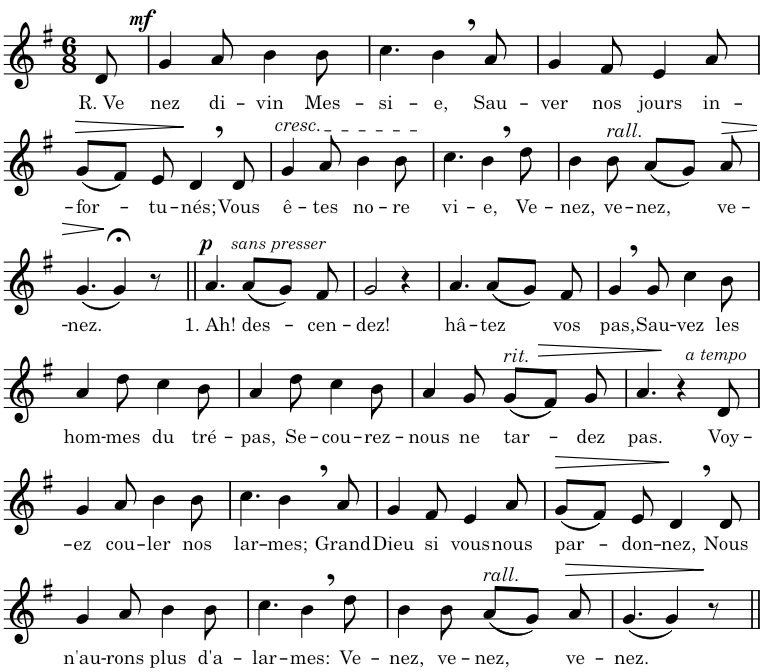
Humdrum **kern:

**kern	**text	**dynam
*part1	*part1	*part1
*staff1	*staff1	*staff1
*I"1	*	*
*clefG2	*	*
*k[f#]	*	*
*M6/8	*	*
=1	=1	=1
!	!LO:LY:b	!
8d/	R. Ve	.
=2	=2	=2
!	!LO:LY:b	!LO:DY:a
4g/	nez	mf
!	!LO:LY:b	!
8a/	di-	.
!	!LO:LY:b	!
4b\	-vin	.
!	!LO:LY:b	!
8b\	Mes-	.
=3	=3	=3
!	!LO:LY:b	!
4.cc\	-si-	.
!	!LO:LY:b	!
4b,\	-e,	.
!	!LO:LY:b	!
8a/	Sau-	.
=4	=4	=4
!	!LO:LY:b	!
4g/	-ver	.
!	!LO:LY:b	!
8f#/	nos	.
!	!LO:LY:b	!
4e/	jours	.
!	!LO:LY:b	!
8a/	in-	.
!!LO:LB:g=z
=5	=5	=5
!	!LO:LY:b	!LO:HP:b
(8g/L	for-	>
8f#/J)	.	.
!	!LO:LY:b	!
8e/	-tu-	.
!	!LO:LY:b	!
4d,/	-nés;	.
!	!LO:LY:b	!
8d/	Vous	]
=6	=6	=6
!LO:TX:a:i:t=cresc.	!	!
!	!LO:LY:b	!
4g/	ê-	.
!	!LO:LY:b	!
8a/	-tes	.
!	!LO:LY:b	!
4b\	no-	.
!	!LO:LY:b	!
8b\	-re	.
=7	=7	=7
!	!LO:LY:b	!
4.cc\	vi-	.
!	!LO:LY:b	!
4b,\	-e,	.
!	!LO:LY:b	!
8dd\	Ve-	.
=8	=8	=8
!	!LO:LY:b	!
4b\	-nez,	.
!LO:TX:a:i:t=rall.	!	!
!	!LO:LY:b	!
8b\	ve-	.
!	!LO:LY:b	!
(8a/L	-nez,	.
8g/J)	.	.
!	!LO:LY:b	!LO:HP:b
8a/	ve-	>
!!LO:LB:g=z
=9	=9	=9
!	!LO:LY:b	!
(4.g;</	-nez.	.
4g/)	.	]
8r	.	.
=10||	=10||	=10||
!	!LO:LY:b	!LO:DY:a
!	!	!LO:DY:n=1:a
4.a/	1. Ah!	p other-dynamics
!	!LO:LY:b	!
(8a/L	des-	.
8g/J)	.	.
!	!LO:LY:b	!
8f#/	-cen-	.
=11	=11	=11
!	!LO:LY:b	!
2g/	-dez!	.
4r	.	.
=12	=12	=12
!	!LO:LY:b	!
4.a/	hâ-	.
!	!LO:LY:b	!
(8a/L	-tez	.
8g/J)	.	.
!	!LO:LY:b	!
8f#/	vos	.
=13	=13	=13
!	!LO:LY:b	!
4g/	pas,	.
!	!LO:LY:b	!
8g/	Sau-	.
!	!LO:LY:b	!
4cc\	-vez	.
!	!LO:LY:b	!
8b\	les	.
!!LO:LB:g=z
=14	=14	=14
!	!LO:LY:b	!
4a/	hom-	.
!	!LO:LY:b	!
8dd\	-mes	.
!	!LO:LY:b	!
4cc\	du	.
!	!LO:LY:b	!
8b\	tré-	.
=15	=15	=15
!	!LO:LY:b	!
4a/	-pas,	.
!	!LO:LY:b	!
8dd\	Se-	.
!	!LO:LY:b	!
4cc\	-cou-	.
!	!LO:LY:b	!
8b\	-rez-	.
=16	=16	=16
!	!LO:LY:b	!
4a/	-nous	.
!	!LO:LY:b	!
8g/	ne	.
!LO:TX:a:i:t=rit.	!	!
!	!LO:LY:b	!
(8g/L	tar-	.
!	!	!LO:HP:b
8f#/J)	.	>
!	!LO:LY:b	!
8g/	-dez	.
=17	=17	=17
!	!LO:LY:b	!
4.a/	pas.	.
4r	.	]
!	!LO:LY:b	!LO:DY:a
8d/	Voy-	other-dynamics
!!LO:LB:g=z
=18	=18	=18
!	!LO:LY:b	!
4g/	-ez	.
!	!LO:LY:b	!
8a/	cou-	.
!	!LO:LY:b	!
4b\	-ler	.
!	!LO:LY:b	!
8b\	nos	.
=19	=19	=19
!	!LO:LY:b	!
4.cc\	lar-	.
!	!LO:LY:b	!
4b,\	-mes;	.
!	!LO:LY:b	!
8a/	Grand	.
=20	=20	=20
!	!LO:LY:b	!
4g/	Dieu	.
!	!LO:LY:b	!
8f#/	si	.
!	!LO:LY:b	!
4e/	vous	.
!	!LO:LY:b	!
8a/	nous	.
=21	=21	=21
!	!LO:LY:b	!LO:HP:b
(8g/L	par-	>
8f#/J)	.	.
!	!LO:LY:b	!
8e/	-don-	.
!	!LO:LY:b	!
4d,/	-nez,	.
!	!LO:LY:b	!
8d/	Nous	]
!!LO:LB:g=z
=22	=22	=22
!	!LO:LY:b	!
4g/	n'au-	.
!	!LO:LY:b	!
8a/	-rons	.
!	!LO:LY:b	!
4b\	plus	.
!	!LO:LY:b	!
8b\	d'a-	.
=23	=23	=23
!	!LO:LY:b	!
4.cc\	-lar-	.
!	!LO:LY:b	!
4b,\	-mes:	.
!	!LO:LY:b	!
8dd\	Ve-	.
=24	=24	=24
!	!LO:LY:b	!
4b\	-nez,	.
!	!LO:LY:b	!
8b\	ve-	.
!LO:TX:a:i:t=rall.	!	!
!	!LO:LY:b	!
(8a/L	-nez,	.
8g/J)	.	.
!	!LO:LY:b	!LO:HP:b
8a/	ve-	>
=25	=25	=25
!	!LO:LY:b	!
(4.g/	-nez.	.
4g/)	.	.
8r	.	.
.	.	]
=||	=||	=||
*-	*-	*-
